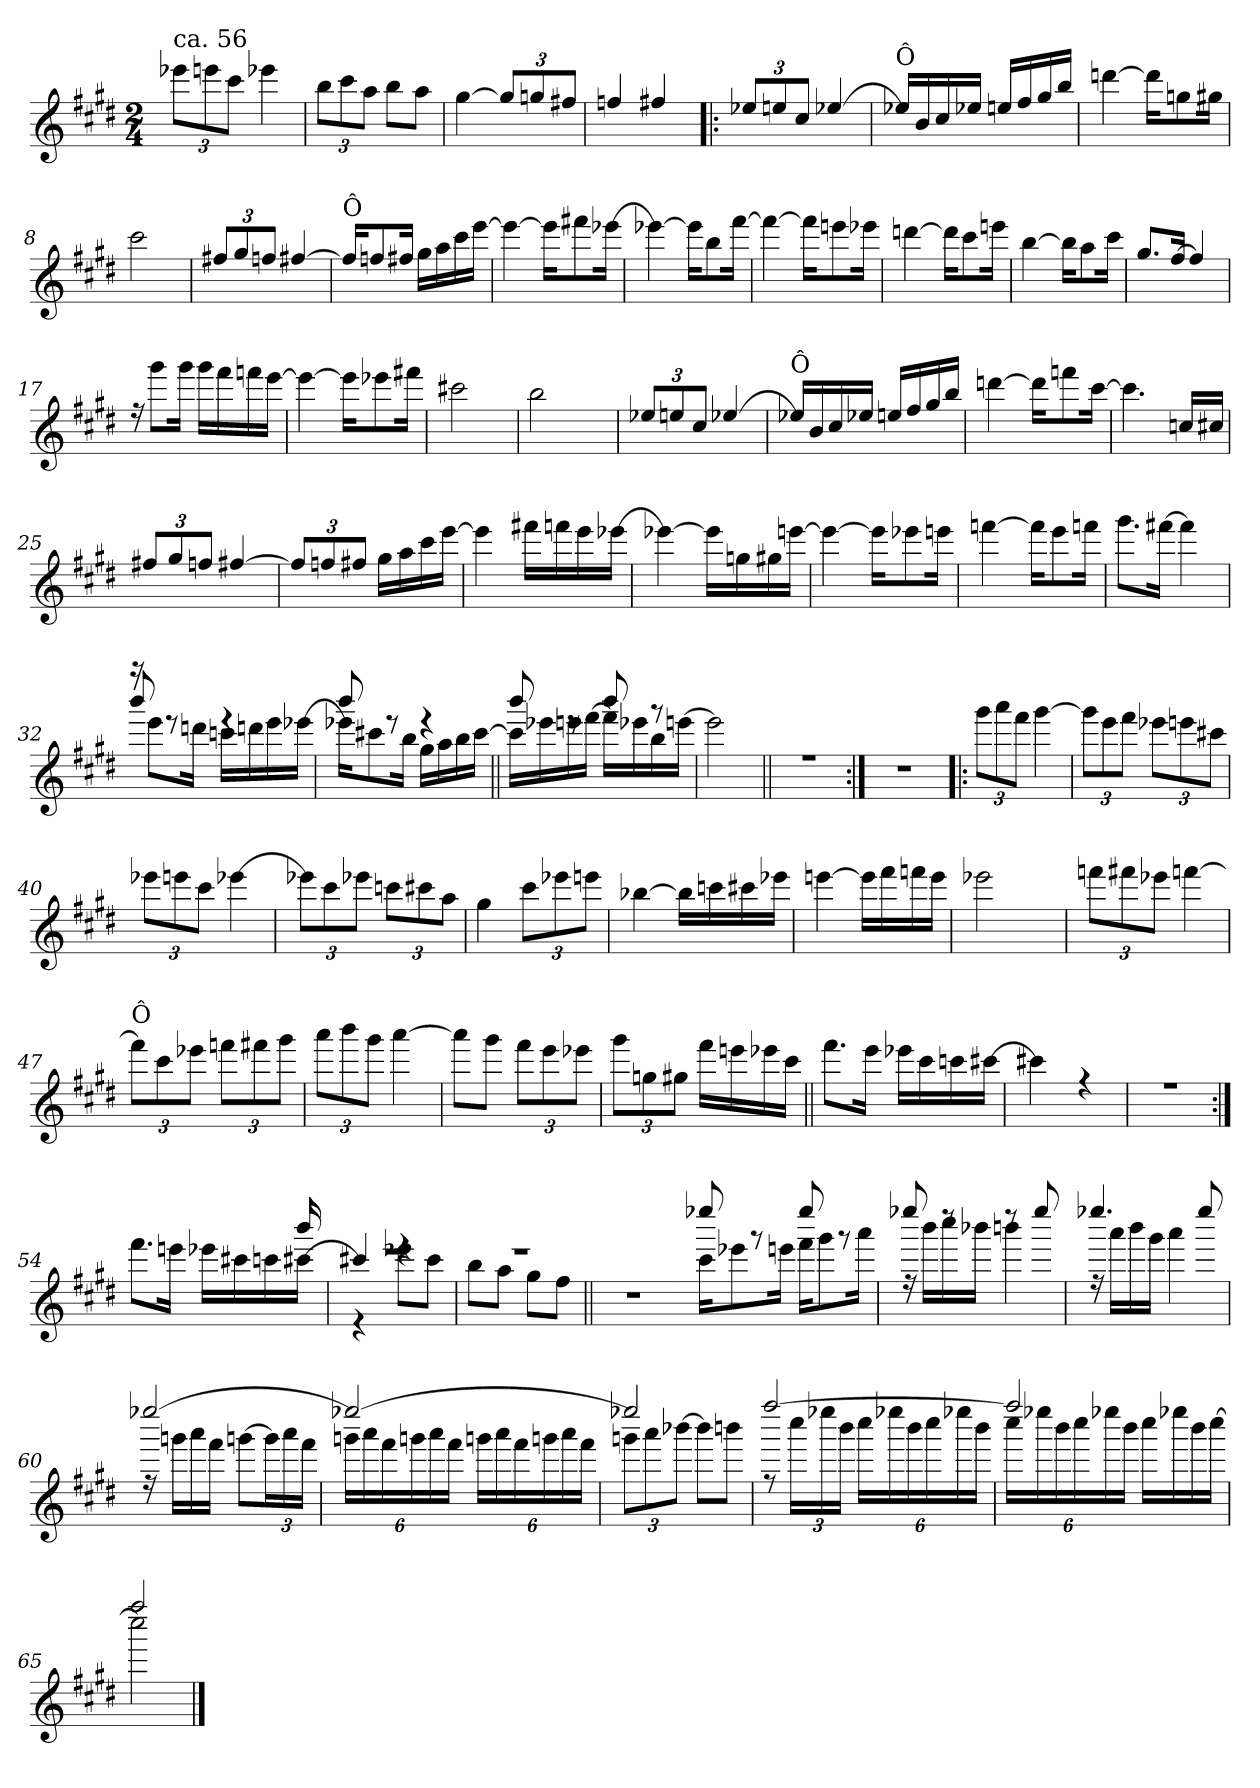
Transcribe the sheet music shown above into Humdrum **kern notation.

**kern
*part1
*staff1
*clefG2
*k[f#c#g#d#]
*E:
*M2/4
=1
*^
!LO:TX:a:t=ca. 56	!
12eee-X!\L	4ryy
12eeen!\	.
12ccc#!\J	.
4eee-X!\	4ryy
=2	=2
12bb!\L	4ryy
12ccc#!\	.
12aa!\J	.
8bb!\L	4ryy
8aa!\J	.
=3	=3
[<4gg#!\	4ryy
12gg#!/L]	4ryy
12ggn!/	.
12ff#X!/J	.
=4	=4
4ffn!/	4ryy
4ff#X!/	4ryy
!!LO:LB:g=z	!!
=5!|:	=5!|:
12ee-X/L	2ryy
12een/	.
12cc#/J	.
[>4ee-X/	.
=6	=6
!LO:TX:a:t=Ô	!
16ee-X/LL]	2ryy
16b/	.
16cc#/	.
16ee-X/JJ	.
16een/LL	.
16ff#/	.
16gg#/	.
16bb/JJ	.
=7	=7
[<4dddn\	2ryy
16ddd\KL]	.
8ggn\	.
16gg#X\Jk	.
=8	=8
2ccc#\	2ryy
=9	=9
12ff#X/L	2ryy
12gg#/	.
12ffn/J	.
[>4ff#X/	.
!!LO:LB:g=z	!!
=10	=10
!LO:TX:a:t=Ô	!
16ff#/KL]	2ryy
8ffn/	.
16ff#X/Jk	.
16gg#\LL	.
16aa\	.
16ccc#\	.
[<16eee\JJ	.
=11	=11
4eee\_	2ryy
16eee\KL]	.
8fff#X\	.
[<16eee-X\Jk	.
=12	=12
4eee-X\_	2ryy
16eee-\KL]	.
8bb\	.
[<16fff#\Jk	.
=13	=13
4fff#\_	2ryy
16fff#\KL]	.
8eeen\	.
16eee-X\Jk	.
=14	=14
[<4dddn\	4ryy
16ddd\KL]	4ryy
8ccc#\	.
16eeen\Jk	.
!!LO:LB:g=z	!!
=15	=15
[<4bb\	2ryy
16bb\KL]	.
8aa\	.
16ccc#\Jk	.
=16	=16
8.gg#/L	2ryy
[>16ff#/Jk	.
4ff#/]	.
=17	=17
16rff	4ryy
8ggg#\L	.
16ggg#\Jk	.
16ggg#\LL	4ryy
16fff#\	.
16fffn\	.
[<16eee\JJ	.
=18	=18
4eee\_	4ryy
16eee\KL]	4ryy
8eee-X\	.
16fff#X\Jk	.
=19	=19
2ccc#X\	2ryy
!!LO:LB:g=z	!!
=20	=20
2bb\	4ryy
.	4ryy
=21	=21
12ee-X/L	2ryy
12een/	.
12cc#/J	.
[>4ee-X/	.
=22	=22
!LO:TX:a:t=Ô	!
16ee-X/LL]	2ryy
16b/	.
16cc#/	.
16ee-X/JJ	.
16een/LL	.
16ff#/	.
16gg#/	.
16bb/JJ	.
=23	=23
[<4dddn\	2ryy
16ddd\KL]	.
8fffn\	.
[<16ccc#\Jk	.
=24	=24
4.ccc#\]	2ryy
16ccn/LL	.
16cc#X/JJ	.
!!LO:LB:g=z	!!
=25	=25
12ff#X/L	2ryy
12gg#/	.
12ffn/J	.
[>4ff#X/	.
=26	=26
12ff#/L]	2ryy
12ffn/	.
12ff#X/J	.
16gg#\LL	.
16aa\	.
16ccc#\	.
[<16eee\JJ	.
=27	=27
4eee\]	2ryy
16fff#X\LL	.
16fffn\	.
16eee\	.
[<16eee-X\JJ	.
=28	=28
4eee-X\_	4ryy
16eee-\LL]	4ryy
16ggn\	.
16gg#X\	.
[<16eeen\JJ	.
=29	=29
4eeen\_	2ryy
16eee\KL]	.
8eee-X\	.
16eeen\Jk	.
!!LO:LB:g=z	!!
=30	=30
[<4fffn\	2ryy
16fff\KL]	.
8eee\	.
16fffn\Jk	.
=31	=31
8.ggg#\L	2ryy
[<16fff#X\Jk	.
4fff#\]	.
=32	=32
*	*^
16r	8ryy	8bbb!/
8eee\L	.	.
.	8ryy	8reee
16dddn\Jk	.	.
16cccn\LL	4ryy	4reee
16dddn\	.	.
16eee\	.	.
[>16eee-X\JJ	.	.
=33	=33	=33
16eee-X\KL]	8ryy	8bbb!/
8ccc#X\	.	.
.	8ryy	8reee
16bb\Jk	.	.
16gg#\LL	4ryy	4reee
16aa\	.	.
16bb\	.	.
[>16ccc#\JJ	.	.
!!LO:LB:g=z	!!	!!
=34||	=34||	=34||
16ccc#\LL]	8ryy	8bbb!/
16eee-X\	.	.
16eeen\	8ryy	8reee
[>16fff#\JJ	.	.
16fff#\LL]	8ryy	8bbb!/
16eee-X\	.	.
16bb\	8ryy	8rfff
[>16eeen\JJ	.	.
*	*v	*v
=35	=35
2eeen\]	2ryy
=36||	=36||
2r	2ryy
=37:|!	=37:|!
2r	4ryy
.	4ryy
!!LO:PB:g=z	!!
=38!|:	=38!|:
12ggg#\L	4ryy
12aaa\	.
12fff#\J	.
[<4ggg#\	4ryy
=39	=39
12ggg#\L]	4ryy
12eee\	.
12fff#\J	.
12eee-X\L	4ryy
12eeen\	.
12ccc#X\J	.
=40	=40
12eee-X\L	2ryy
12eeen\	.
12ccc#\J	.
[<4eee-X\	.
=41	=41
12eee-X\L]	2ryy
12ccc#\	.
12eee-X\J	.
12cccn\L	.
12ccc#X\	.
12aa\J	.
!!LO:LB:g=z	!!
=42	=42
4gg#\	4ryy
12ccc#\L	4ryy
12eee-X\	.
12eeen\J	.
=43	=43
[<4bb-X\	2ryy
16bb-\LL]	.
16cccn\	.
16ccc#X\	.
16eee-X\JJ	.
=44	=44
[<4eeen\	4ryy
16eee\LL]	4ryy
16fff#\	.
16fffn\	.
16eee\JJ	.
=45	=45
2eee-X\	4ryy
.	4ryy
!!LO:LB:g=z	!!
=46	=46
12fffn\L	2ryy
12fff#X\	.
12eee-X\J	.
[<4fffn\	.
=47	=47
!LO:TX:a:t=Ô	!
12fffn\L]	2ryy
12ccc#\	.
12eee-X\J	.
12fffn\L	.
12fff#X\	.
12ggg#\J	.
=48	=48
12aaa\L	2ryy
12bbb\	.
12ggg#\J	.
[<4aaa\	.
=49	=49
8aaa\L]	2ryy
8ggg#\J	.
12fff#\L	.
12eee\	.
12eee-X\J	.
!!LO:LB:g=z	!!
=50	=50
12ggg#\L	2ryy
12ggn\	.
12gg#X\J	.
16fff#\LL	.
16eeen\	.
16eee-X\	.
16ccc#\JJ	.
=51||	=51||
8.fff#\L	4ryy
16eee\Jk	.
16eee-X\LL	4ryy
16ccc#\	.
16cccn\	.
[<16ccc#X\JJ	.
=52	=52
4ccc#X\]	2ryy
4rff	.
=53	=53
2r	2ryy
!!LO:LB:g=z	!!
=54:|!	=54:|!
*	*^
8.fff#\L	4ryy	4..ryy
16eeen\Jk	.	.
16eee-X\LL	8.ryy	.
16ccc#X\	.	.
16cccn\	.	.
[<16ccc#X\JJ	16ryy	16bbb!/
=55	=55	=55
4ccc#X/]	4re	2reee
4rddd	8eee-X!\L	.
.	8ccc#!\J	.
*	*v	*v
=55X551	=55X551
8bb!\L	2reee
8aa!\J	.
8gg#!\L	.
8ff#!\J	.
*v	*v
=56||
2r
!!LO:LB:g=z
=57-
*^
*	*^
16ccc#\KL	8ryy	8eeee-X!/
8eee-X\	.	.
.	8ryy	8rggg
16eeen\Jk	.	.
16fff#\KL	8ryy	8eeee-!/
8ggg#\	.	.
.	8ryy	8rggg
16aaa\Jk	.	.
=58	=58	=58
16rff	8ryy	8eeee-X!/
16bbb\LL	.	.
16cccc#\	8ryy	8rcccc
16bbb-X\JJ	.	.
4bbbn\	8ryy	8rcccc
.	8ryy	8eeee-!/
=59	=59	=59
16rff	4.ryy	4.eeee-X!/
16aaa\LL	.	.
16bbb\	.	.
16ggg#\JJ	.	.
4aaa\	.	.
.	8ryy	8eeee-!/
!!LO:LB:g=z	!!	!!
=60	=60	=60
!	!	!LO:N:head=open
16rff	2ryy	[>2eeee-X!/
16gggn\LL	.	.
16aaa\	.	.
16fff#\JJ	.	.
[>8gggn\L	.	.
24ggg\L]	.	.
24aaa\	.	.
24fff#\JJ	.	.
=61	=61	=61
!	!	!LO:N:head=open
24gggn\LL	2ryy	2eeee-X!/_
24aaa\	.	.
24fff#\	.	.
24gggn\	.	.
24aaa\	.	.
24fff#\JJ	.	.
24gggn\LL	.	.
24aaa\	.	.
24fff#\	.	.
24gggn\	.	.
24aaa\	.	.
24fff#\JJ	.	.
=62	=62	=62
!	!	!LO:N:head=open
12gggn\L	4.ryy	2eeee-X!/]
12aaa\	.	.
[>12bbb-X\J	.	.
8bbb-\L]	.	.
8bbbn\J	8ryy	.
!!LO:LB:g=z	!!	!!
=63	=63	=63
!	!	!LO:N:head=open
8rff	2ryy	[>2ffff#!/
24cccc#\LL	.	.
24eeee-X\	.	.
24bbb\JJ	.	.
24cccc#\LL	.	.
24eeee-X\	.	.
24bbb\	.	.
24cccc#\	.	.
24eeee-X\	.	.
24bbb\JJ	.	.
=64	=64	=64
!	!	!LO:N:head=open
24cccc#\LL	4ryy	2ffff#!/]
24eeee-X\	.	.
24bbb\	.	.
24cccc#\	.	.
24eeee-X\	.	.
24bbb\JJ	.	.
16cccc#\LL	4ryy	.
16eeee-X\	.	.
16bbb\	.	.
[>16cccc#\JJ	.	.
=65	=65	=65
!	!	!LO:N:head=open
2cccc#\]	2ryy	2ffff#!/
*v	*v	*v
==
*-
